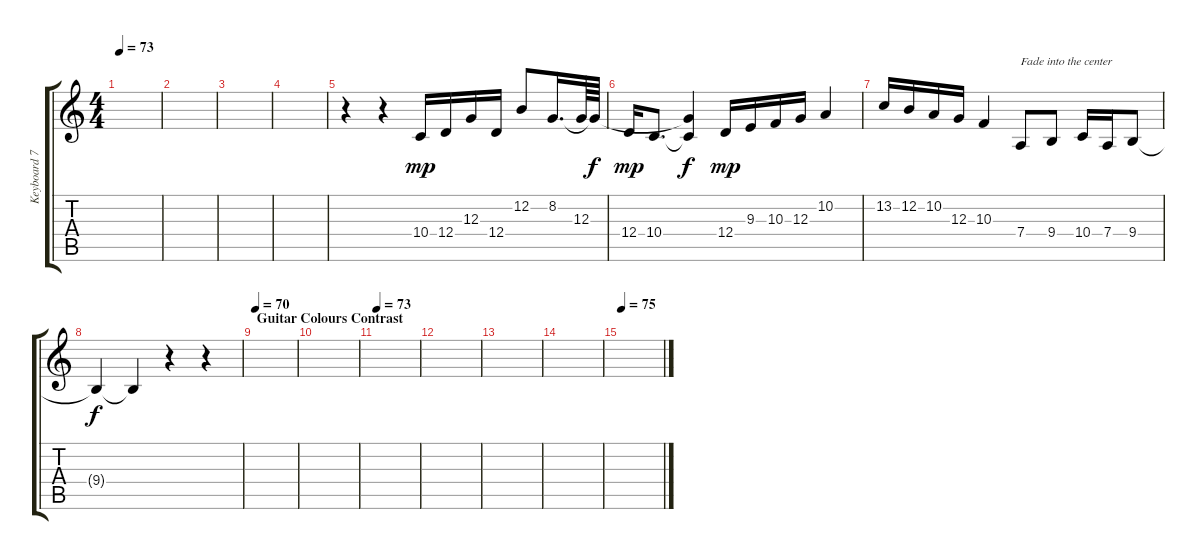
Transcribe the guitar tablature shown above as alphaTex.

\track ("Keyboard 7 RC" "Keyboard 7") {instrument lead2sawtooth}
\staff {score tabs}
\tuning (E4 B3 G3 D3 A2 E2) {hide}
\ts (4 4)
\tempo 73
\clef g2
\ks c
|
|
|
|
r.4 r.4 10.4.16{dy mp} 12.4.16 12.3.16 12.4.16 12.2.8 8.2.16{d} 12.3.64 8.2{t}.64{dy f} |
12.4.16{dy mp} 10.4.8{d} (8.2{t} 10.4{t}).4{dy f} 12.4.16{dy mp} 9.3.16 10.3.16 12.3.16 10.2.4 |
13.2.16 12.2.16 10.2.16 12.3.16 10.3.4 7.4.8{txt "Fade into the center" balance 8} 9.4.8 10.4.16 7.4.16 9.4.8 |
9.4{t}.4{dy f} 9.4{t}.4 r.4 r.4 |
\section ("" "Guitar Colours Contrast")
\tempo 70
|
|
\tempo 73
|
|
|
|
\tempo 75
